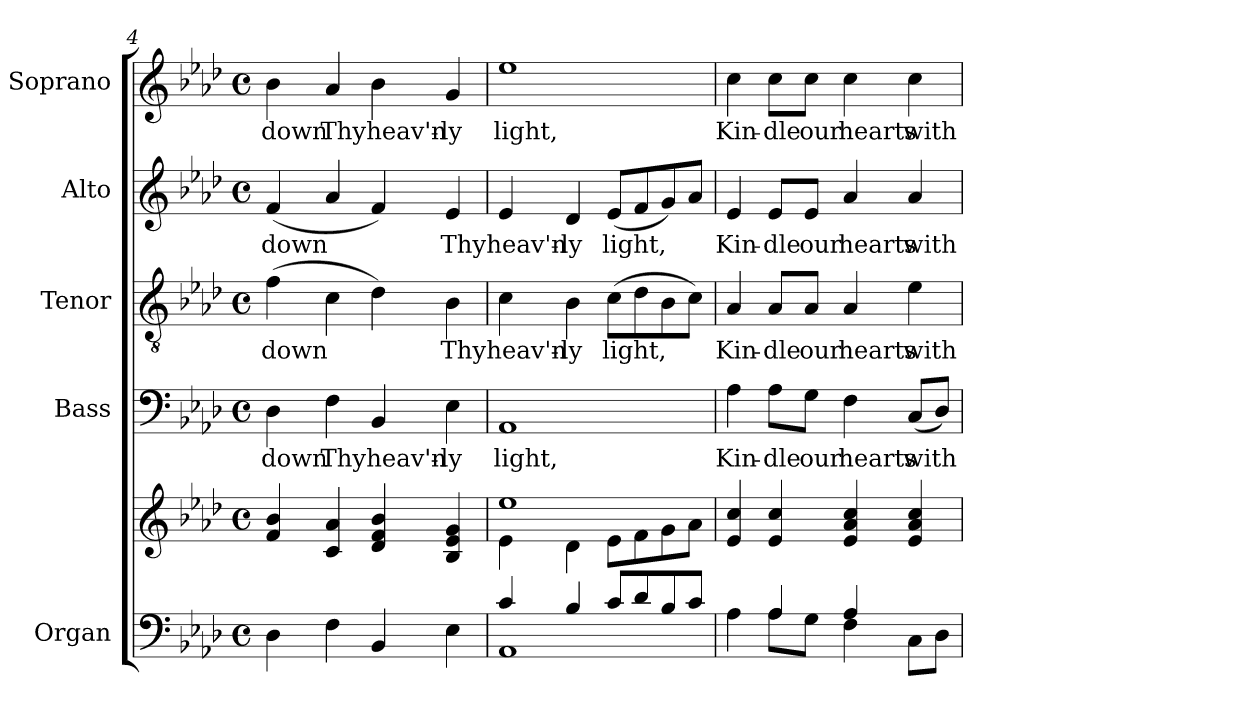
**kern	**kern	**kern	**text	**kern	**text	**kern	**text	**kern	**text
*part5	*part5	*part4	*part4	*part3	*part3	*part2	*part2	*part1	*part1
*staff6	*staff5	*staff4	*staff4	*staff3	*staff3	*staff2	*staff2	*staff1	*staff1
*I"Organ	*	*I"Bass	*	*I"Tenor	*	*I"Alto	*	*I"Soprano	*
*I'Org.	*	*I'B.	*	*I'T.	*	*I'A.	*	*I'S.	*
*clefF4	*clefG2	*clefF4	*	*clefGv2	*	*clefG2	*	*clefG2	*
*	*	*	*	*ITrd7c12	*	*	*	*	*
*k[b-e-a-d-]	*k[b-e-a-d-]	*k[b-e-a-d-]	*	*k[b-e-a-d-]	*	*k[b-e-a-d-]	*	*k[b-e-a-d-]	*
*A-:	*A-:	*A-:	*	*A-:	*	*A-:	*	*A-:	*
*M4/4	*M4/4	*M4/4	*	*M4/4	*	*M4/4	*	*M4/4	*
*met(c)	*met(c)	*met(c)	*	*met(c)	*	*met(c)	*	*met(c)	*
=4	=4	=4	=4	=4	=4	=4	=4	=4	=4
!	!	!	!LO:LY:b:color=#000000	!	!	!	!	!	!
!	!	!	!	!	!LO:LY:b:color=#000000	!	!	!	!
!	!	!	!	!	!	!	!LO:LY:b:color=#000000	!	!
!	!	!	!	!	!	!	!	!	!LO:LY:b:color=#000000
4D-i\	4fi/ 4b-i	4D-i\	down	(4Fi\	down	(4fi/	down	4b-i\	down
!	!	!	!LO:LY:b:color=#000000	!	!	!	!	!	!
!	!	!	!	!	!	!	!	!	!LO:LY:b:color=#000000
4Fi\	4ci/ 4a-i	4Fi\	Thy	4Ci\	.	4a-i/	.	4a-i/	Thy
!	!	!	!LO:LY:b:color=#000000	!	!	!	!	!	!
!	!	!	!	!	!	!	!	!	!LO:LY:b:color=#000000
4BB-i/	4d-i/ 4fi 4b-i	4BB-i/	heav'n-	4D-i\)	.	4fi/)	.	4b-i\	heav'n-
!	!	!	!LO:LY:b:color=#000000	!	!	!	!	!	!
!	!	!	!	!	!LO:LY:b:color=#000000	!	!	!	!
!	!	!	!	!	!	!	!LO:LY:b:color=#000000	!	!
!	!	!	!	!	!	!	!	!	!LO:LY:b:color=#000000
4E-i\	4B-i/ 4e-i 4gi	4E-i\	-ly	4BB-i\	Thy	4e-i/	Thy	4gi/	-ly
=5	=5	=5	=5	=5	=5	=5	=5	=5	=5
*^	*^	*	*	*	*	*	*	*	*
!	!	!	!	!	!LO:LY:b:color=#000000	!	!	!	!	!	!
!	!	!	!	!	!	!	!LO:LY:b:color=#000000	!	!	!	!
!	!	!	!	!	!	!	!	!	!LO:LY:b:color=#000000	!	!
!	!	!	!	!	!	!	!	!	!	!	!LO:LY:b:color=#000000
4ci/	1AA-i	1ee-i	4e-i\	1AA-i	light,	4Ci\	heav'n-	4e-i/	heav'n-	1ee-i	light,
!	!	!	!	!	!	!	!LO:LY:b:color=#000000	!	!	!	!
!	!	!	!	!	!	!	!	!	!LO:LY:b:color=#000000	!	!
4B-i/	.	.	4d-i\	.	.	4BB-i\	-ly	4d-i/	-ly	.	.
!	!	!	!	!	!	!	!LO:LY:b:color=#000000	!	!	!	!
!	!	!	!	!	!	!	!	!	!LO:LY:b:color=#000000	!	!
8ci/L	.	.	8e-i\L	.	.	(8Ci\L	light,	(8e-i/L	light,	.	.
8d-i/	.	.	8fi\	.	.	8D-i\	.	8fi/	.	.	.
8B-i/	.	.	8gi\	.	.	8BB-i\	.	8gi/)	.	.	.
8ci/J	.	.	8a-i\J	.	.	8Ci\J)	.	8a-i/J	.	.	.
*	*	*v	*v	*	*	*	*	*	*	*	*
!!LO:LB:g=z
=6	=6	=6	=6	=6	=6	=6	=6	=6	=6	=6
*	*	*^	*	*	*	*	*	*	*	*
!	!	!	!	!	!LO:LY:b:color=#000000	!	!	!	!	!	!
*	*	*v	*v	*	*	*	*	*	*	*	*
*	*	*^	*	*	*	*	*	*	*	*
!	!	!	!	!	!	!	!LO:LY:b:color=#000000	!	!	!	!
*	*	*v	*v	*	*	*	*	*	*	*	*
*	*	*^	*	*	*	*	*	*	*	*
!	!	!	!	!	!	!	!	!	!LO:LY:b:color=#000000	!	!
*	*	*v	*v	*	*	*	*	*	*	*	*
*	*	*^	*	*	*	*	*	*	*	*
!	!	!	!	!	!	!	!	!	!	!	!LO:LY:b:color=#000000
*	*	*v	*v	*	*	*	*	*	*	*	*
4ryy	4A-i\	4e-i/ 4cci	4A-i\	Kin-	4AA-i/	Kin-	4e-i/	Kin-	4cci\	Kin-
!	!	!	!	!LO:LY:b:color=#000000	!	!	!	!	!	!
!	!	!	!	!	!	!LO:LY:b:color=#000000	!	!	!	!
!	!	!	!	!	!	!	!	!LO:LY:b:color=#000000	!	!
!	!	!	!	!	!	!	!	!	!	!LO:LY:b:color=#000000
4A-i/	8A-i\L	4e-i/ 4cci	8A-i\L	-dle	8AA-i/L	-dle	8e-i/L	-dle	8cci\L	-dle
!	!	!	!	!LO:LY:b:color=#000000	!	!	!	!	!	!
!	!	!	!	!	!	!LO:LY:b:color=#000000	!	!	!	!
!	!	!	!	!	!	!	!	!LO:LY:b:color=#000000	!	!
!	!	!	!	!	!	!	!	!	!	!LO:LY:b:color=#000000
.	8Gi\J	.	8Gi\J	our	8AA-i/J	our	8e-i/J	our	8cci\J	our
!	!	!	!	!LO:LY:b:color=#000000	!	!	!	!	!	!
!	!	!	!	!	!	!LO:LY:b:color=#000000	!	!	!	!
!	!	!	!	!	!	!	!	!LO:LY:b:color=#000000	!	!
!	!	!	!	!	!	!	!	!	!	!LO:LY:b:color=#000000
4A-i/	4Fi\	4e-i/ 4a-i 4cci	4Fi\	hearts	4AA-i/	hearts	4a-i/	hearts	4cci\	hearts
!	!	!	!	!LO:LY:b:color=#000000	!	!	!	!	!	!
!	!	!	!	!	!	!LO:LY:b:color=#000000	!	!	!	!
!	!	!	!	!	!	!	!	!LO:LY:b:color=#000000	!	!
!	!	!	!	!	!	!	!	!	!	!LO:LY:b:color=#000000
4ryy	8Ci\L	4e-i/ 4a-i 4cci	(8Ci/L	with	4E-i\	with	4a-i/	with	4cci\	with
.	8D-i\J	.	8D-i/J)	.	.	.	.	.	.	.
*v	*v	*	*	*	*	*	*	*	*	*
=	=	=	=	=	=	=	=	=	=
*-	*-	*-	*-	*-	*-	*-	*-	*-	*-
